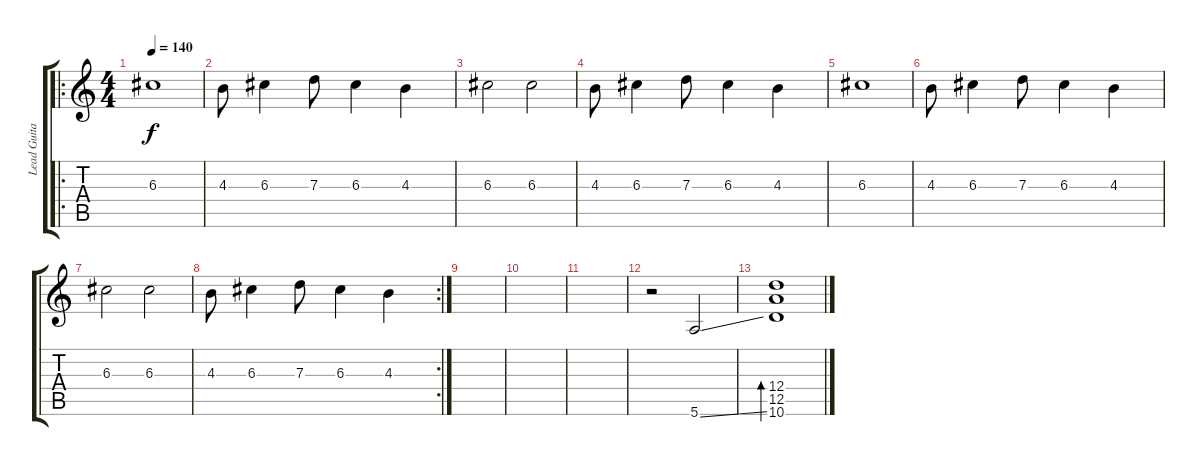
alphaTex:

\track ("Lead Guitar" "Lead Guita") {instrument overdrivenguitar}
\staff {score tabs}
\tuning (E4 B3 G3 D3 A2 E2) {hide}
\ro
\ts (4 4)
\tempo 140
\clef g2
\ks c
6.3.1{dy f} |
4.3.8 6.3.4 7.3.8 6.3.4 4.3.4 |
6.3.2 6.3.2 |
4.3.8 6.3.4 7.3.8 6.3.4 4.3.4 |
6.3.1 |
4.3.8 6.3.4 7.3.8 6.3.4 4.3.4 |
6.3.2 6.3.2 |
\rc 2
4.3.8 6.3.4 7.3.8 6.3.4 4.3.4 |
|
|
|
r.2 5.6{ss}.2 |
(12.4 12.5 10.6).1{bd 480}
